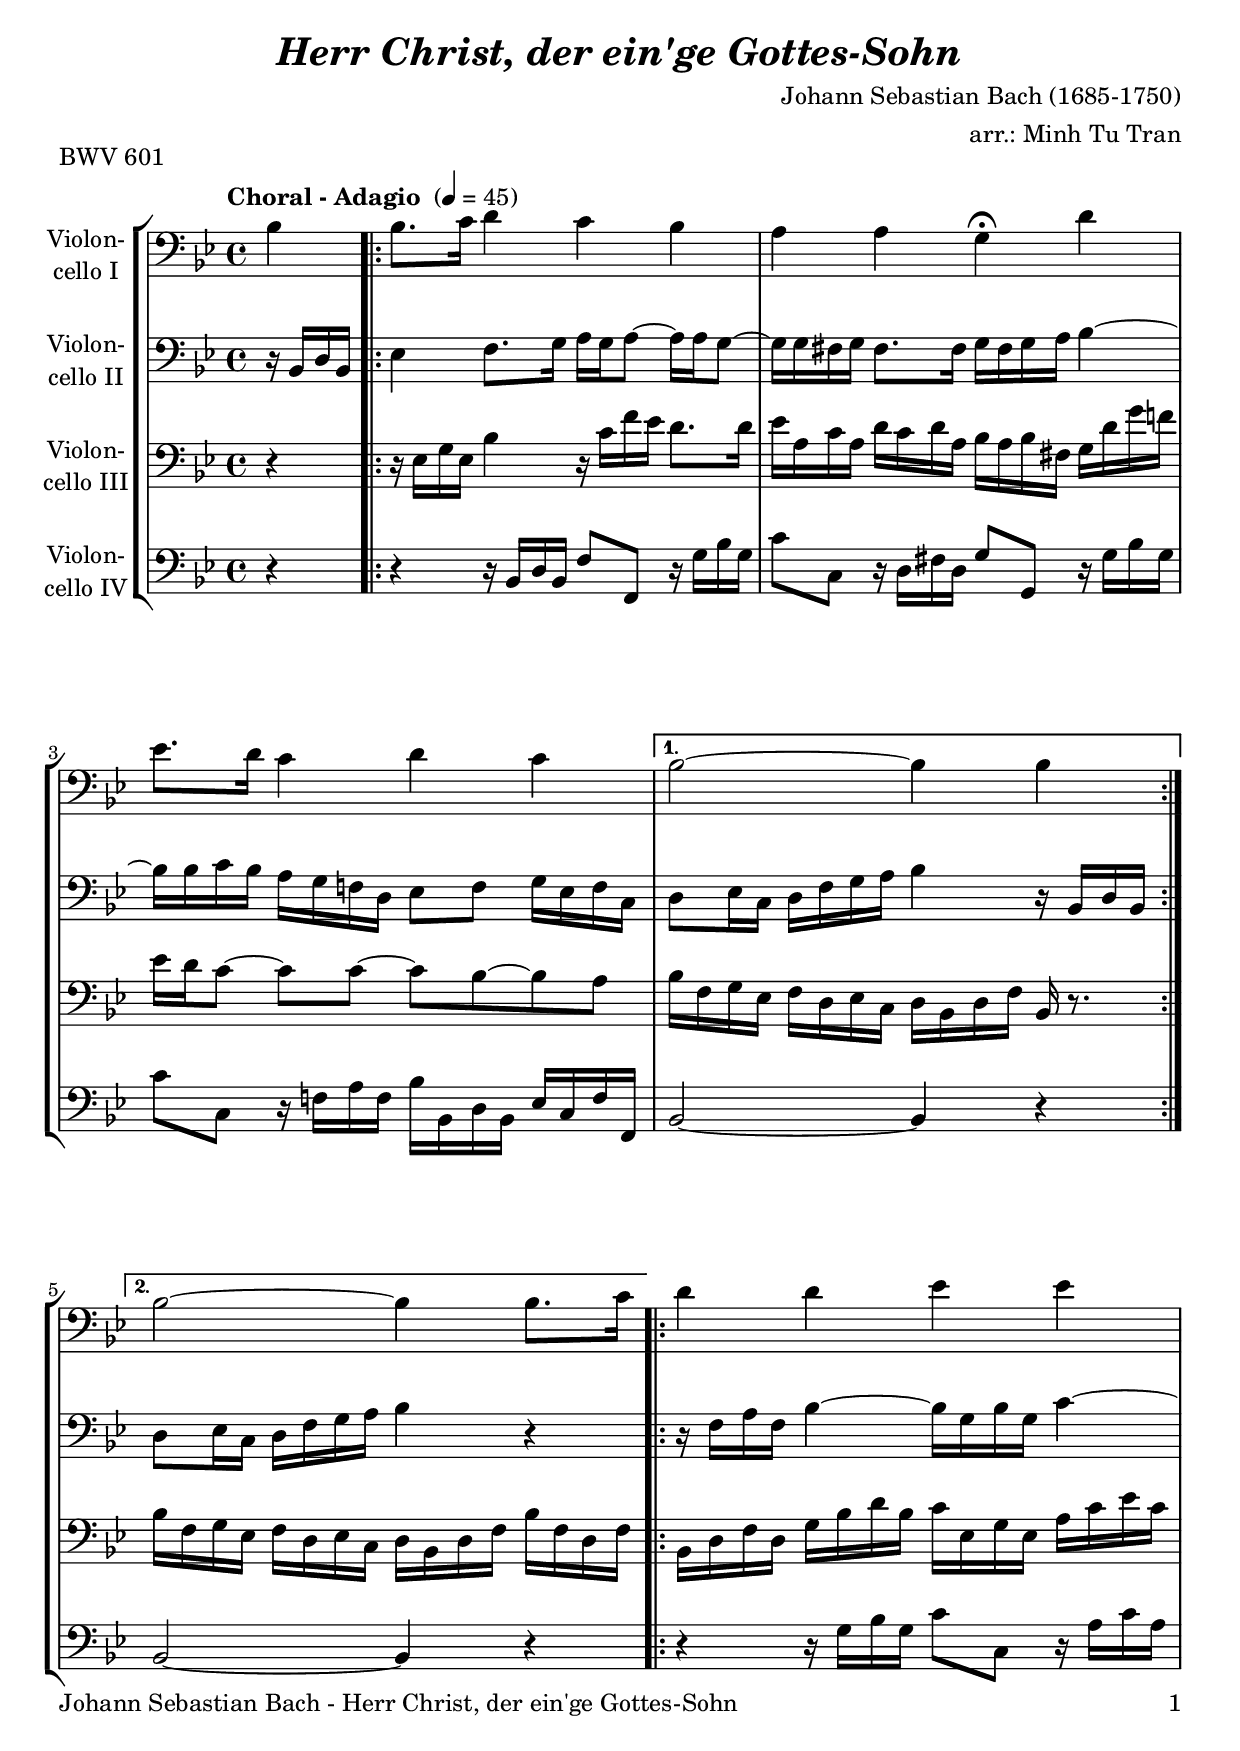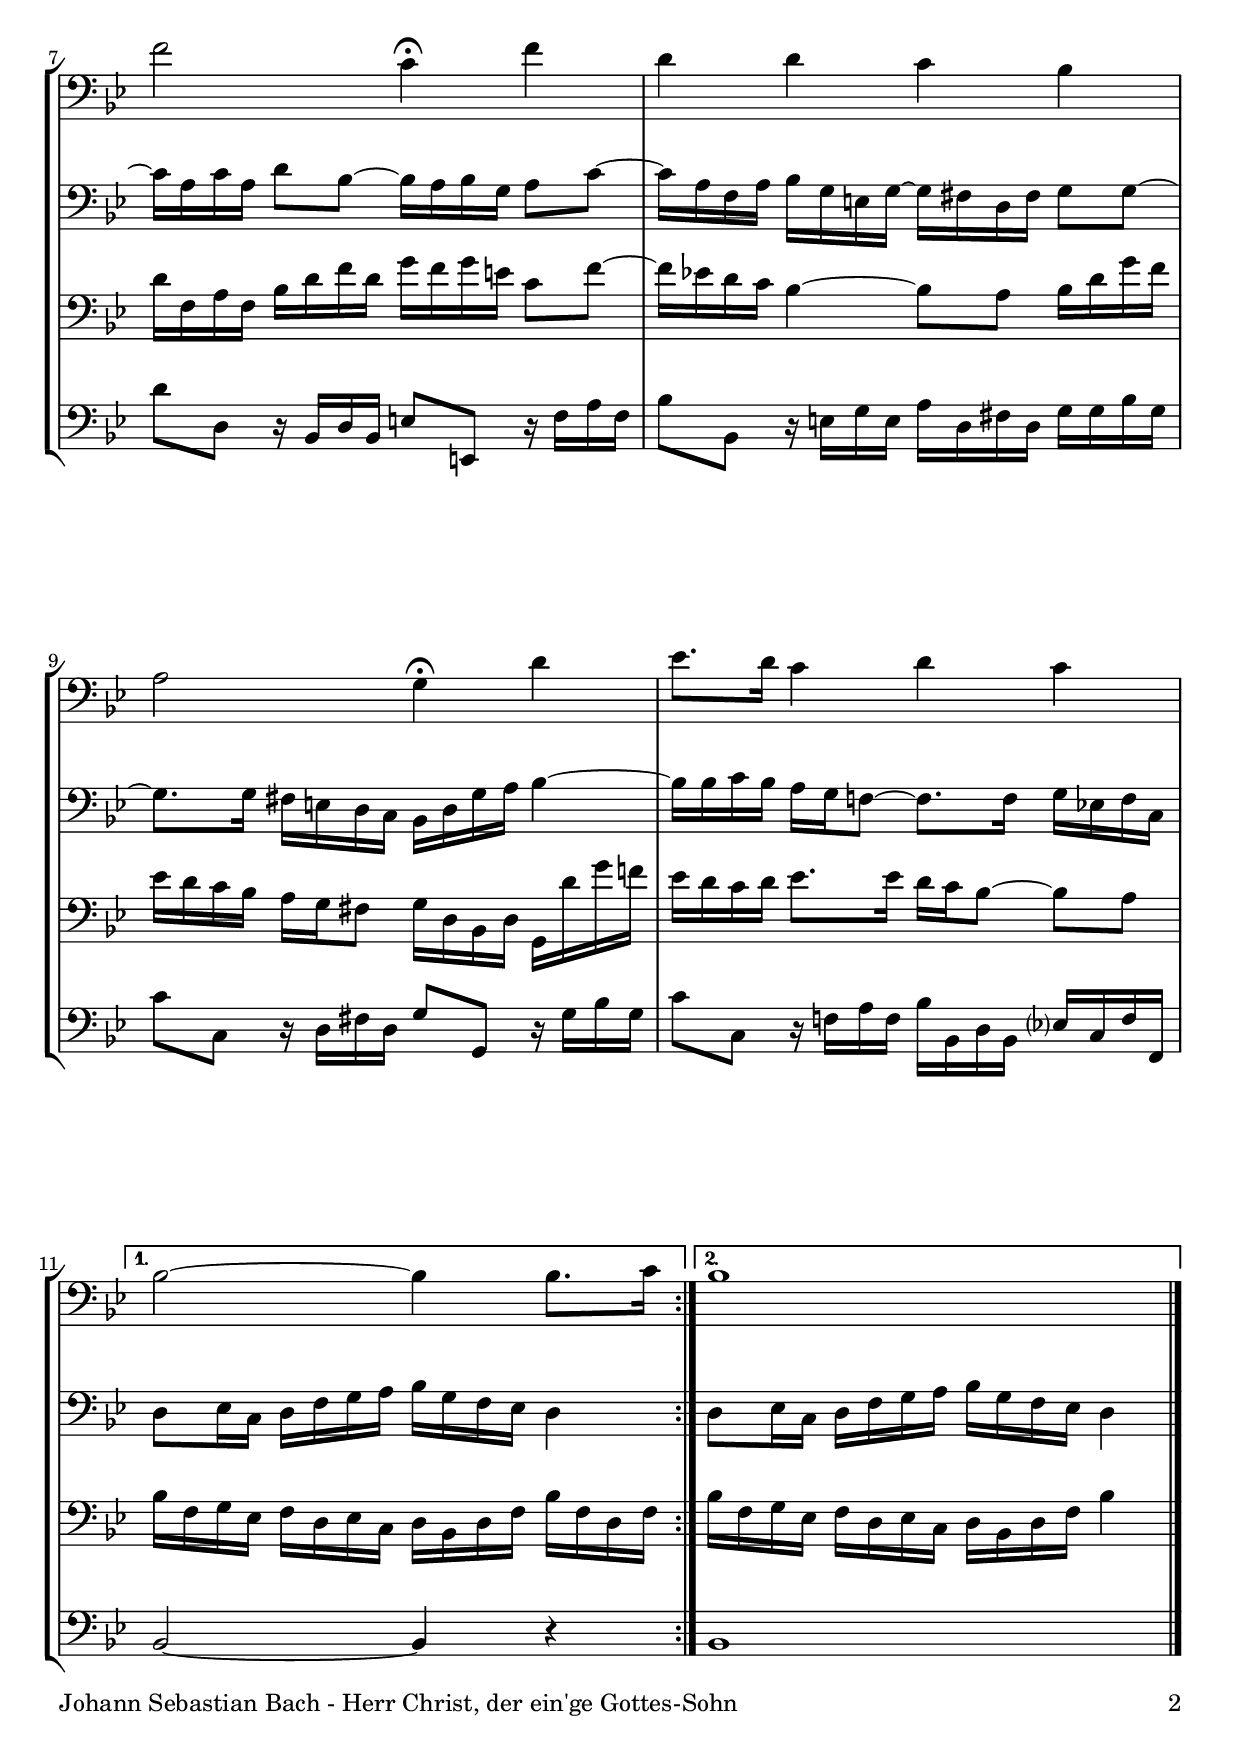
\version "2.18.2"
\include "deutsch.ly"
  
#(set-global-staff-size 21)

\header {
  title     = \markup \bold \italic "Herr Christ, der ein'ge Gottes-Sohn"
  composer  = "Johann Sebastian Bach (1685-1750)"
  arranger  = "arr.: Minh Tu Tran"
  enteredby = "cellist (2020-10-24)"
  piece     = "BWV 601"
}

voiceconsts = {
  \key c \major
  \time 4/4
  \clef "bass"
%  \numericTimeSignature
  \compressFullBarRests
  % Set default beaming for all staves
%  \set Timing.beamExceptions = #'()
%  \set Timing.baseMoment     = #(ly:make-moment 1 4)
%  \set Timing.beatStructure  = #'(1 1 1)
  \tempo "Choral - Adagio " 4=45
}

micl = "clarinet"
mifl = "flute"
miob = "oboe"
mifh = "french horn"
misx = "tenor sax"
mist = "string ensemble 1"
miba = "cello"

va = \relative c' {
  \voiceconsts

  \partial 4 c4
  \repeat volta 2 {
    c8. d16 e4 d c
    h h a\fermata e'

    f8. e16 d4 e d
  }
  \alternative {
    { c2~ c4 c }
    { c2~ c4 c8. d16 }
  }

  \repeat volta 2 {
    e4 e f f
    g2 d4\fermata g
    e e d c

    h2 a4\fermata e'
    f8. e16 d4 e d
  }
  \alternative {
    { c2~ c4 c8. d16 }
    { c1 }
  }
  \bar "|."
}

vb = \relative c {
  \voiceconsts

  \partial 4 r16 c e c
  \repeat volta 2 {
    f4 g8. a16 h a h8~ h16 h a8~
    a16 a gis a gis8. gis16 a gis a h c4~

    c16 c d c h a g! e f8 g a16 f g d
  }
  \alternative {
    { e8 f16 d e g a h c4 r16 c, e c }
    { e8 f16 d e g a h c4 r }
  }

  \repeat volta 2 {
    r16 g h g c4~ c16 a c a d4~
    d16 h d h e8 c~ c16 h c a h8 d~
    d16 h g h c a fis a~ a gis e gis a8 a~

    a8. a16 gis fis e d c e a h c4~
    c16 c d c h a g!8~ g8. g16 a f! g d
  }
  \alternative {
    { e8 f16 d e g a h c a g f e4 }
    { e8 f16 d e g a h c a g f e4 }
  }
  \bar "|."
}

vc = \relative c {
  \voiceconsts

  \partial 4 r4
  \repeat volta 2 {
    r16 f a f c'4 r16 d g f e8. e16
    f h, d h e d e h c h c gis a e' a g!

    f e d8~ d d~ d c~ c h
  }
  \alternative {
    { c16 g a f g e f d e c e g c, r8. }
    { c'16 g a f g e f d e c e g c g e g }
  }

  \repeat volta 2 {
    c, e g e a c e c d f, a f h d f d
    e g, h g c e g e a g a fis d8 g~
    g16 f! e d c4~ c8 h c16 e a g

    f e d c h a gis8 a16 e c e a, e'' a g!
    f e d e f8. f16 e d c8~ c h
  }
  \alternative {
    { c16 g a f g e f d e c e g c g e g }
    { c g a f g e f d e c e g c4 }
  }
  \bar "|."
}

vd = \relative c {
  \voiceconsts

  \partial 4 r4
  \repeat volta 2 {
    r r16 c e c g'8 g, r16 a' c a
    d8 d, r16 e gis e a8 a, r16 a' c a

    d8 d, r16 g! h g c c, e c f d g g,
  }
  \alternative {
    { c2~ c4 r }
    { c2~ c4 r }
  }

  \repeat volta 2 {
    r r16 a' c a d8 d, r16 h' d h
    e8 e, r16 c e c fis8 fis, r16 g' h g
    c8 c, r16 fis a fis h e, gis e a a c a

    d8 d, r16 e gis e a8 a, r16 a' c a
    d8 d, r16 g! h g c c, e c f? d g g,
  }
  \alternative {
    { c2~ c4 r }
    { c1 }
  }
  \bar "|."
}


music = \new StaffGroup <<
      \new Staff {
	\set Staff.midiInstrument = \miba
	\set Staff.instrumentName = \markup \center-column { "Violon-" "cello I" }
	\transpose c b, { \va }
      }

      \new Staff {
	\set Staff.midiInstrument = \miba
	\set Staff.instrumentName = \markup \center-column { "Violon-" "cello II" }
	\transpose c b, { \vb }
      }

      \new Staff {
	\set Staff.midiInstrument = \miba
	\set Staff.instrumentName = \markup \center-column { "Violon-" "cello III" }
	\transpose c b, { \vc }
      }

      \new Staff {
	\set Staff.midiInstrument = \miba
	\set Staff.instrumentName = \markup \center-column { "Violon-" "cello IV" }
	\transpose c b, { \vd }
      }
>>

\book {
   \paper {
    print-page-number = ##t
    print-first-page-number = ##t
    ragged-last-bottom = ##f
    oddHeaderMarkup = \markup \null
    evenHeaderMarkup = \markup \null
    oddFooterMarkup = \markup {
      \fill-line {
        \on-the-fly #print-page-number-check-first
        "Johann Sebastian Bach - Herr Christ, der ein'ge Gottes-Sohn" \fromproperty #'page:page-number-string
      }
    }
    evenFooterMarkup = \oddFooterMarkup
  } \score {
    \music
    \layout {}
  }

  \score {
    \unfoldRepeats \music

    \midi {
      \context {
        \Score
      }
    }
  }
}